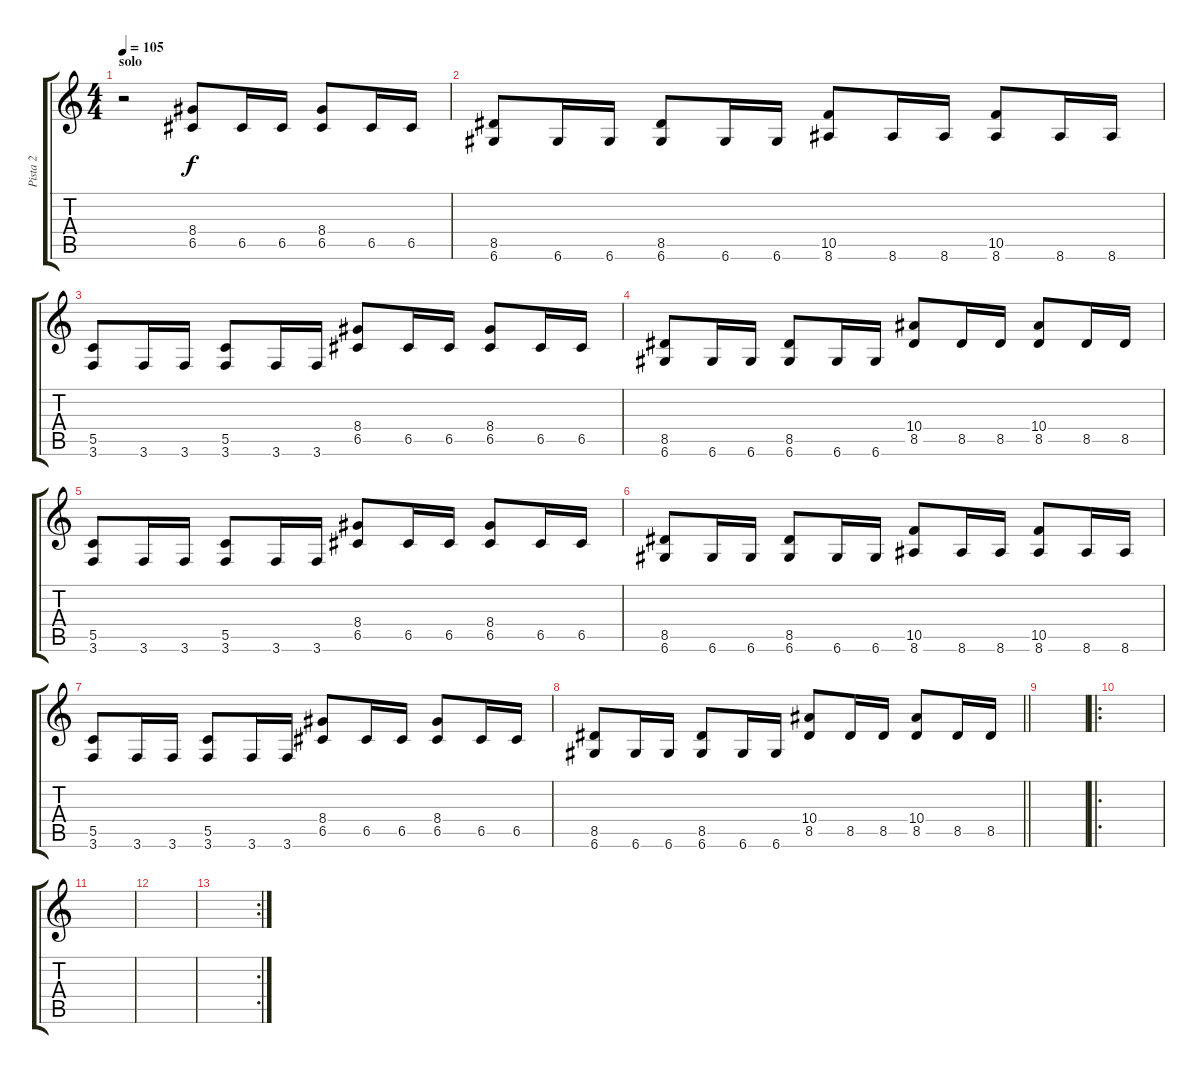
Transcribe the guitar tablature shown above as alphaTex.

\track ("Pista 2" "Pista 2") {instrument distortionguitar}
\staff {score tabs}
\tuning (D4 A3 F3 C3 G2 D2) {hide}
\ts (4 4)
\section ("" "solo")
\tempo 105
\clef g2
\ks c
r.2{dy f} (8.4 6.5).8 6.5.16 6.5.16 (8.4 6.5).8 6.5.16 6.5.16 |
(8.5 6.6).8 6.6.16 6.6.16 (8.5 6.6).8 6.6.16 6.6.16 (10.5 8.6).8 8.6.16 8.6.16 (10.5 8.6).8 8.6.16 8.6.16 |
(5.5 3.6).8 3.6.16 3.6.16 (5.5 3.6).8 3.6.16 3.6.16 (8.4 6.5).8 6.5.16 6.5.16 (8.4 6.5).8 6.5.16 6.5.16 |
(8.5 6.6).8 6.6.16 6.6.16 (8.5 6.6).8 6.6.16 6.6.16 (10.4 8.5).8 8.5.16 8.5.16 (10.4 8.5).8 8.5.16 8.5.16 |
(5.5 3.6).8 3.6.16 3.6.16 (5.5 3.6).8 3.6.16 3.6.16 (8.4 6.5).8 6.5.16 6.5.16 (8.4 6.5).8 6.5.16 6.5.16 |
(8.5 6.6).8 6.6.16 6.6.16 (8.5 6.6).8 6.6.16 6.6.16 (10.5 8.6).8 8.6.16 8.6.16 (10.5 8.6).8 8.6.16 8.6.16 |
(5.5 3.6).8 3.6.16 3.6.16 (5.5 3.6).8 3.6.16 3.6.16 (8.4 6.5).8 6.5.16 6.5.16 (8.4 6.5).8 6.5.16 6.5.16 |
\barLineRight lightlight
(8.5 6.6).8 6.6.16 6.6.16 (8.5 6.6).8 6.6.16 6.6.16 (10.4 8.5).8 8.5.16 8.5.16 (10.4 8.5).8 8.5.16 8.5.16 |
|
\ro
|
|
|
\rc 2
